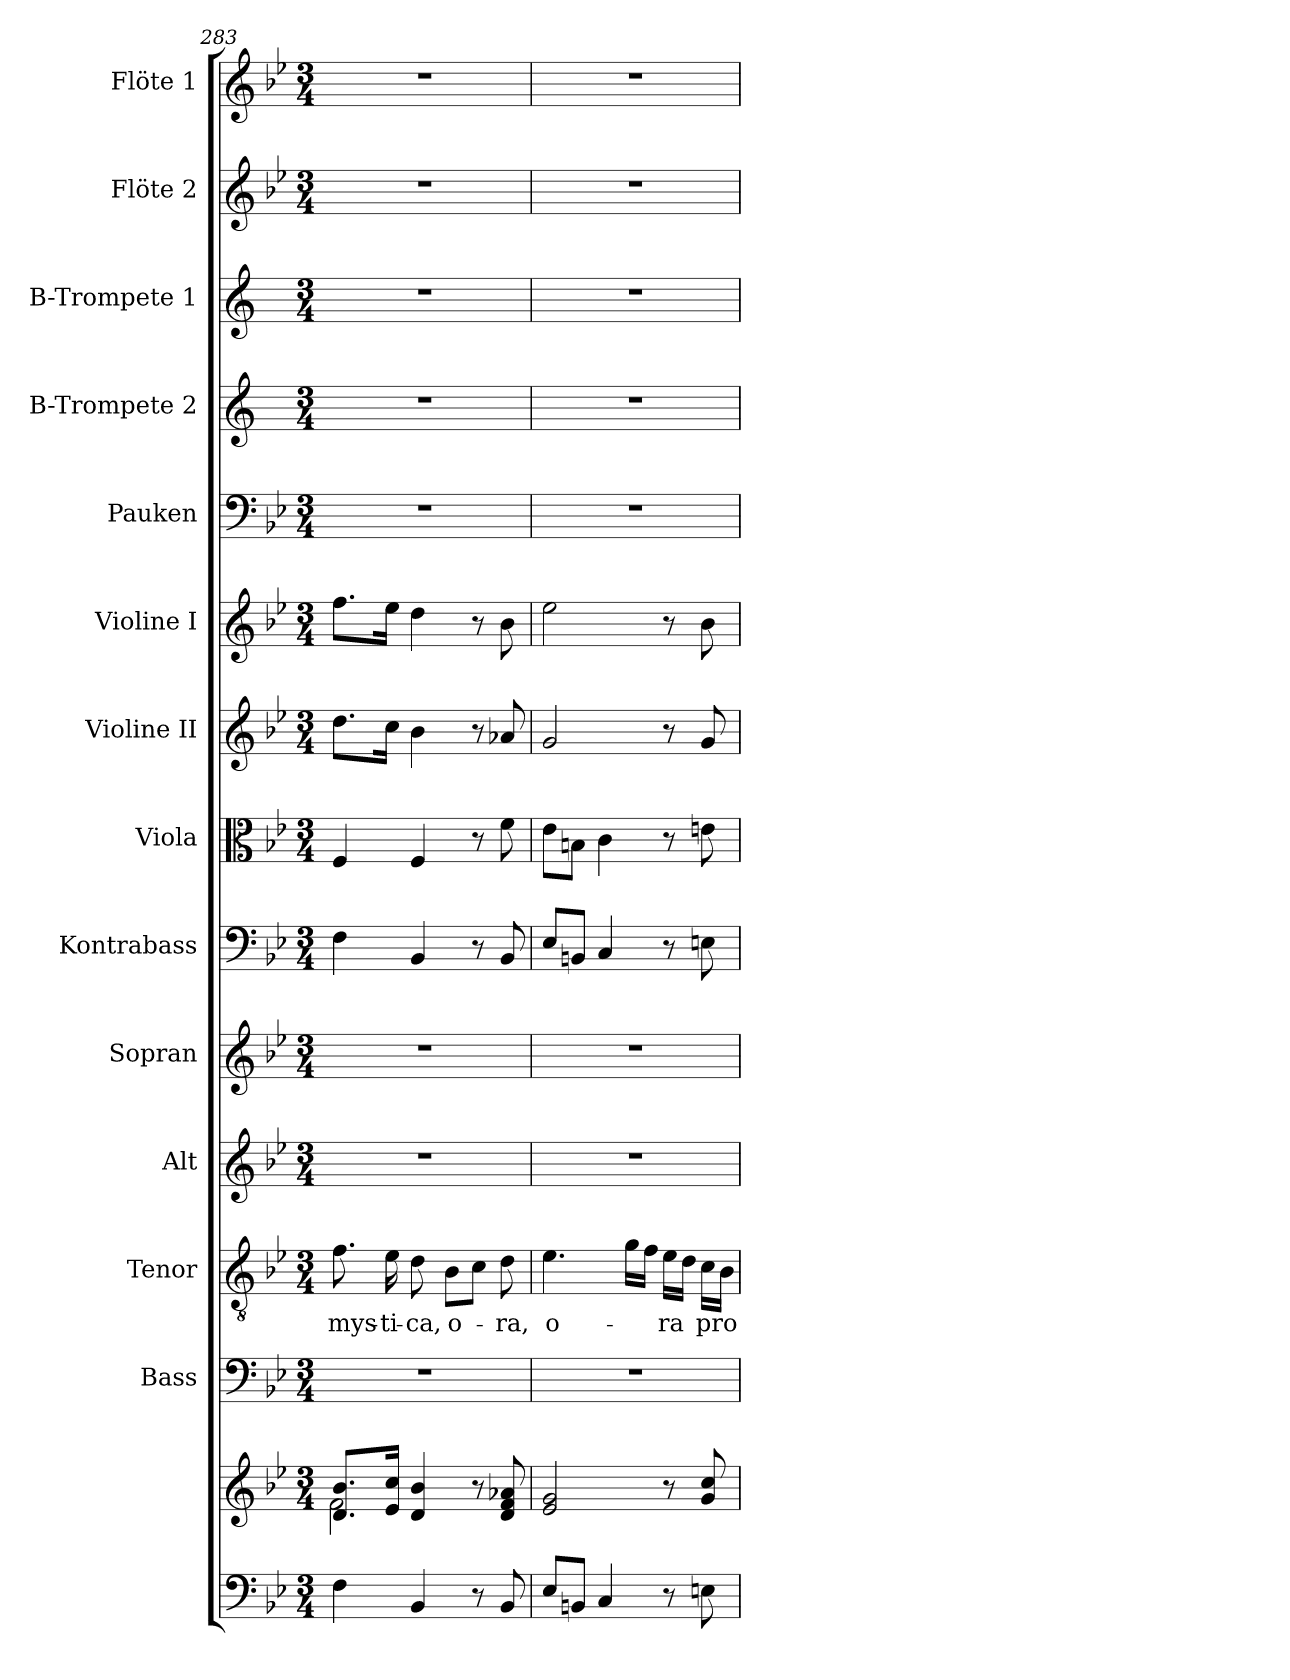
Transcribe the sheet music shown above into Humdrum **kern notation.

**kern	**kern	**kern	**kern	**text	**kern	**kern	**kern	**kern	**kern	**kern	**kern	**kern	**kern	**kern	**kern
*part14	*part14	*part13	*part12	*part12	*part11	*part10	*part9	*part8	*part7	*part6	*part5	*part4	*part3	*part2	*part1
*staff15	*staff14	*staff13	*staff12	*staff12	*staff11	*staff10	*staff9	*staff8	*staff7	*staff6	*staff5	*staff4	*staff3	*staff2	*staff1
*	*	*I"Bass	*I"Tenor	*	*I"Alt	*I"Sopran	*I"Kontrabass	*I"Viola	*I"Violine II	*I"Violine I	*I"Pauken	*I"B-Trompete 2	*I"B-Trompete 1	*I"Flöte 2	*I"Flöte 1
*	*	*I'B.	*I'T.	*	*I'A.	*I'S.	*I'Kb.	*I'Vla.	*I'Vl. II	*I'Vl. I	*I'Pk.	*I'B Trp. 2	*I'B Trp. 1	*I'Fl. 2	*I'Fl. 1
*clefF4	*clefG2	*clefF4	*clefGv2	*	*clefG2	*clefG2	*clefF4	*clefC3	*clefG2	*clefG2	*clefF4	*clefG2	*clefG2	*clefG2	*clefG2
*	*	*	*	*	*	*	*ITrd7c12	*	*	*	*	*ITrd1c2	*ITrd1c2	*	*
*k[b-e-]	*k[b-e-]	*k[b-e-]	*k[b-e-]	*	*k[b-e-]	*k[b-e-]	*k[b-e-]	*k[b-e-]	*k[b-e-]	*k[b-e-]	*k[b-e-]	*k[b-e-]	*k[b-e-]	*k[b-e-]	*k[b-e-]
*B-:	*B-:	*B-:	*B-:	*	*B-:	*B-:	*B-:	*B-:	*B-:	*B-:	*B-:	*B-:	*B-:	*B-:	*B-:
*M3/4	*M3/4	*M3/4	*M3/4	*	*M3/4	*M3/4	*M3/4	*M3/4	*M3/4	*M3/4	*M3/4	*M3/4	*M3/4	*M3/4	*M3/4
=283	=283	=283	=283	=283	=283	=283	=283	=283	=283	=283	=283	=283	=283	=283	=283
*	*^	*	*	*	*	*	*	*	*	*	*	*	*	*	*
!	!	!	!	!	!LO:LY:b	!	!	!	!	!	!	!	!	!	!	!
4F\	8.d/ 8.b-/L	2f\	2.r	8.f\	mys-	2.r	2.r	4FF\	4F/	8.dd\L	8.ff\L	2.r	2.r	2.r	2.r	2.r
!	!	!	!	!	!LO:LY:b	!	!	!	!	!	!	!	!	!	!	!
.	16e-/ 16cc/Jk	.	.	16e-\	-ti-	.	.	.	.	16cc\Jk	16ee-\Jk	.	.	.	.	.
!	!	!	!	!	!LO:LY:b	!	!	!	!	!	!	!	!	!	!	!
4BB-/	4d/ 4b-/	.	.	8d\	-ca,	.	.	4BBB-/	4F/	4b-\	4dd\	.	.	.	.	.
!	!	!	!	!	!LO:LY:b	!	!	!	!	!	!	!	!	!	!	!
.	.	.	.	8B-\L	o-	.	.	.	.	.	.	.	.	.	.	.
8r	8r	4ryy	.	8c\J	.	.	.	8r	8r	8r	8r	.	.	.	.	.
!	!	!	!	!	!LO:LY:b	!	!	!	!	!	!	!	!	!	!	!
8BB-/	8d/ 8f/ 8a-X/	.	.	8d\	-ra,	.	.	8BBB-/	8f\	8a-X/	8b-\	.	.	.	.	.
*	*v	*v	*	*	*	*	*	*	*	*	*	*	*	*	*	*
!!LO:PB:g=z
=284	=284	=284	=284	=284	=284	=284	=284	=284	=284	=284	=284	=284	=284	=284	=284
!	!	!	!	!LO:LY:b	!	!	!	!	!	!	!	!	!	!	!
8E-/L	2e-/ 2g/	2.r	4.e-\	o-	2.r	2.r	8EE-/L	8e-\L	2g/	2ee-\	2.r	2.r	2.r	2.r	2.r
8BBn/J	.	.	.	.	.	.	8BBBn/J	8Bn\J	.	.	.	.	.	.	.
4C/	.	.	.	.	.	.	4CC/	4c\	.	.	.	.	.	.	.
.	.	.	16g\LL	.	.	.	.	.	.	.	.	.	.	.	.
.	.	.	16f\JJ	.	.	.	.	.	.	.	.	.	.	.	.
!	!	!	!	!LO:LY:b	!	!	!	!	!	!	!	!	!	!	!
8r	8r	.	16e-\LL	-ra	.	.	8r	8r	8r	8r	.	.	.	.	.
.	.	.	16d\JJ	.	.	.	.	.	.	.	.	.	.	.	.
!	!	!	!	!LO:LY:b	!	!	!	!	!	!	!	!	!	!	!
8En\	8g/ 8cc/	.	16c\LL	pro	.	.	8EEn\	8en\	8g/	8b-\	.	.	.	.	.
.	.	.	16B-\JJ	.	.	.	.	.	.	.	.	.	.	.	.
=	=	=	=	=	=	=	=	=	=	=	=	=	=	=	=
*-	*-	*-	*-	*-	*-	*-	*-	*-	*-	*-	*-	*-	*-	*-	*-
